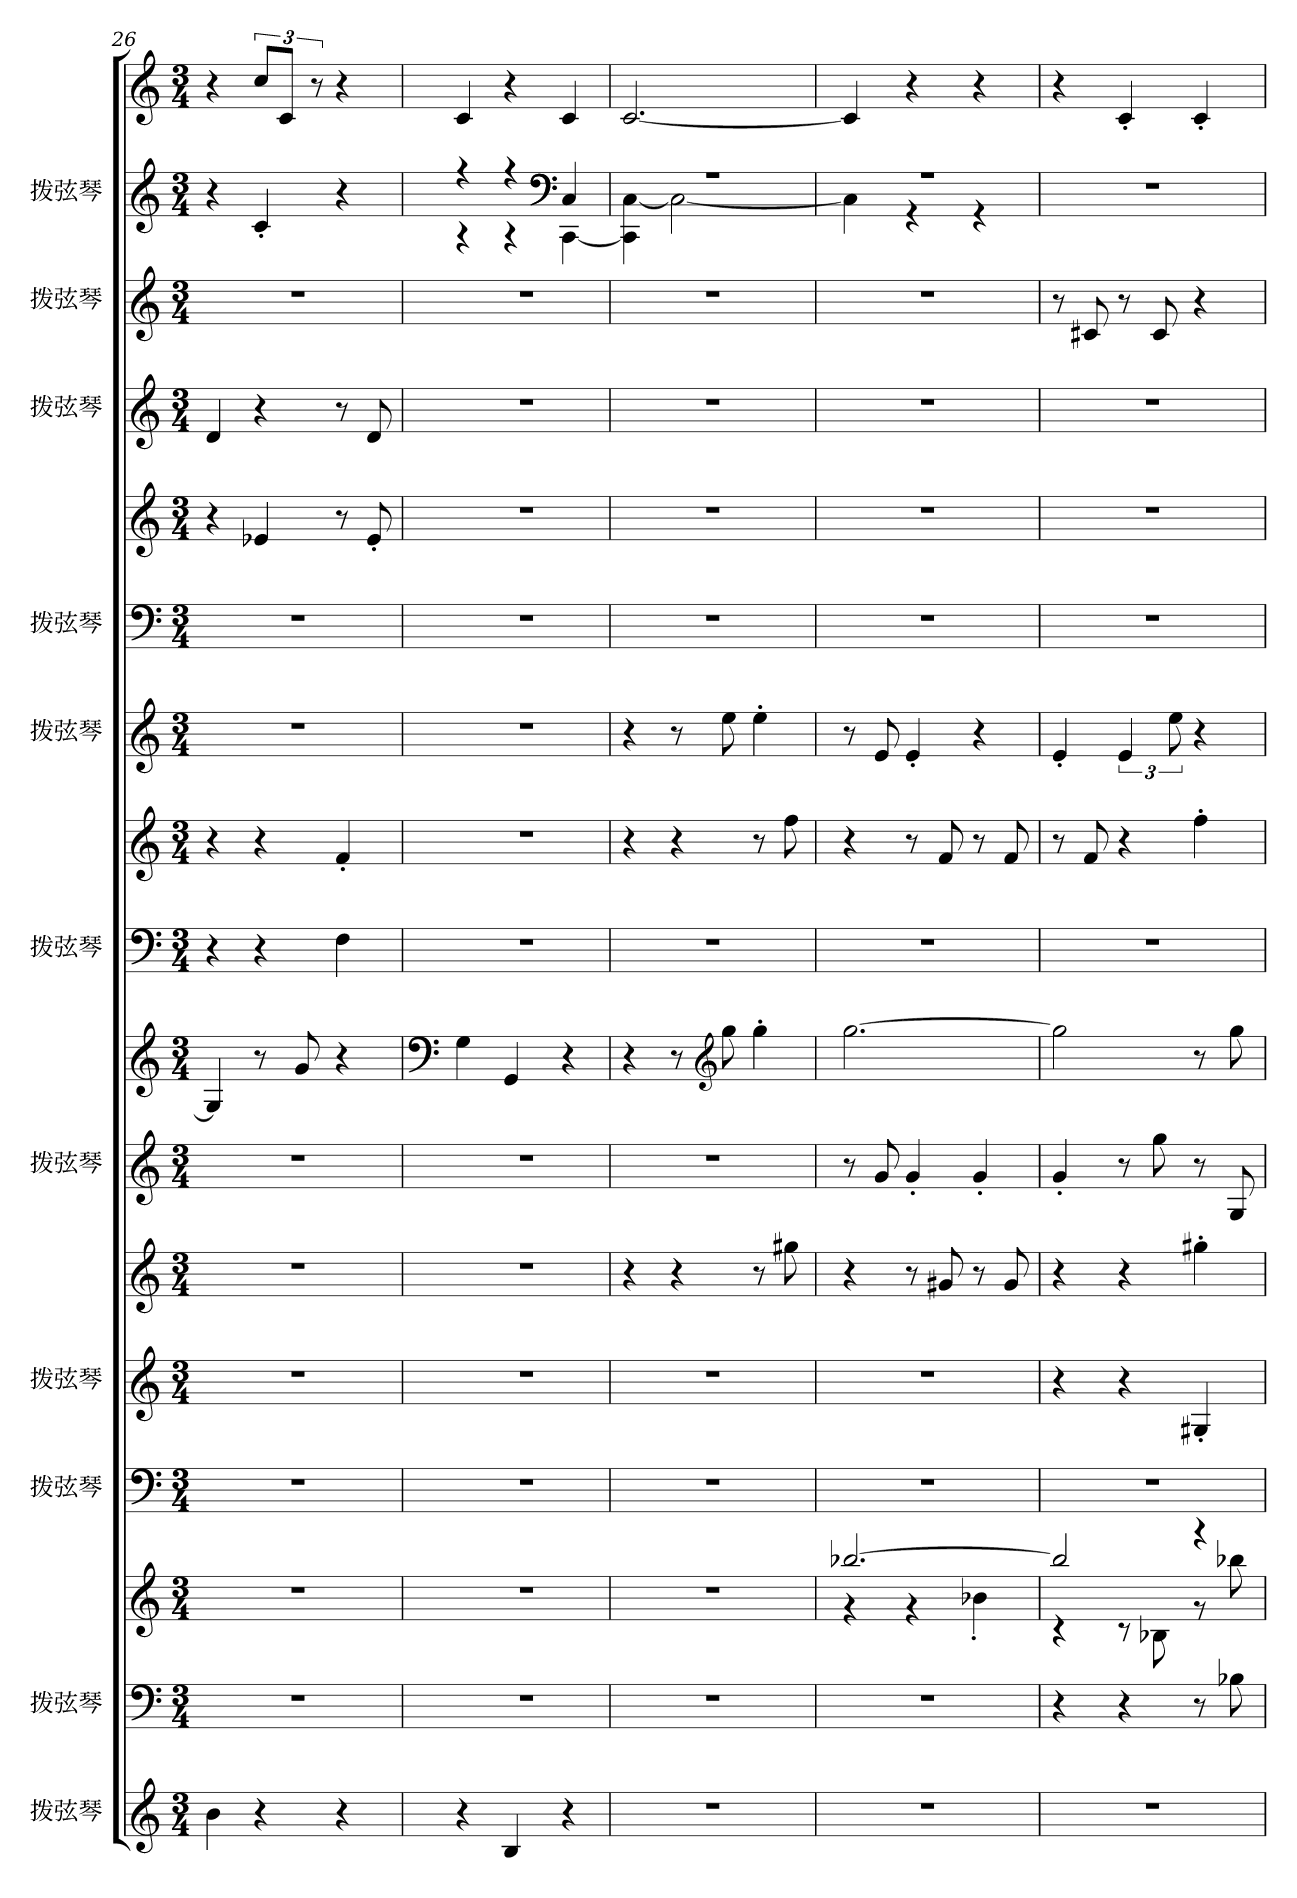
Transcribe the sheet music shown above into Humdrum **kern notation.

**kern	**kern	**kern	**kern	**kern	**kern	**kern	**kern	**kern	**kern	**kern	**kern	**kern	**kern	**kern	**kern	**kern
*part11	*part10	*part10	*part9	*part8	*part8	*part7	*part7	*part6	*part6	*part5	*part4	*part4	*part3	*part2	*part1	*part1
*staff17	*staff16	*staff15	*staff14	*staff13	*staff12	*staff11	*staff10	*staff9	*staff8	*staff7	*staff6	*staff5	*staff4	*staff3	*staff2	*staff1
*I"拨弦琴	*I"拨弦琴	*	*I"拨弦琴	*I"拨弦琴	*	*I"拨弦琴	*	*I"拨弦琴	*	*I"拨弦琴	*I"拨弦琴	*	*I"拨弦琴	*I"拨弦琴	*I"拨弦琴	*
!!LO:PB:g=z
*clefG2	*clefF4	*clefG2	*clefF4	*clefG2	*clefG2	*clefG2	*clefG2	*clefF4	*clefG2	*clefG2	*clefF4	*clefG2	*clefG2	*clefG2	*clefG2	*clefG2
*k[]	*k[]	*k[]	*k[]	*k[]	*k[]	*k[]	*k[]	*k[]	*k[]	*k[]	*k[]	*k[]	*k[]	*k[]	*k[]	*k[]
*M3/4	*M3/4	*M3/4	*M3/4	*M3/4	*M3/4	*M3/4	*M3/4	*M3/4	*M3/4	*M3/4	*M3/4	*M3/4	*M3/4	*M3/4	*M3/4	*M3/4
=26	=26	=26	=26	=26	=26	=26	=26	=26	=26	=26	=26	=26	=26	=26	=26	=26
4b\	2.r	2.r	2.r	2.r	2.r	2.r	4G/]	4r	4r	2.r	2.r	4r	4d/	2.r	4r	4r
4r	.	.	.	.	.	.	8r	4r	4r	.	.	4e-X/	4r	.	4c'/	12cc/L
.	.	.	.	.	.	.	.	.	.	.	.	.	.	.	.	12c/J
.	.	.	.	.	.	.	8g/	.	.	.	.	.	.	.	.	.
.	.	.	.	.	.	.	.	.	.	.	.	.	.	.	.	12r
4r	.	.	.	.	.	.	4r	4F\	4f'/	.	.	8r	8r	.	4r	4r
.	.	.	.	.	.	.	.	.	.	.	.	8e-'/	8d/	.	.	.
=27	=27	=27	=27	=27	=27	=27	=27	=27	=27	=27	=27	=27	=27	=27	=27	=27
*	*	*	*	*	*	*	*clefF4	*	*	*	*	*	*	*	*	*
*	*	*	*	*	*	*	*	*	*	*	*	*	*	*	*^	*
4r	2.r	2.r	2.r	2.r	2.r	2.r	4G\	2.r	2.r	2.r	2.r	2.r	2.r	2.r	4r	4r	4c/
4B/	.	.	.	.	.	.	4GG/	.	.	.	.	.	.	.	4r	4r	4r
*	*	*	*	*	*	*	*	*	*	*	*	*	*	*	*clefF4	*	*
4r	.	.	.	.	.	.	4r	.	.	.	.	.	.	.	4C/	[4CC\	4c/
=28	=28	=28	=28	=28	=28	=28	=28	=28	=28	=28	=28	=28	=28	=28	=28	=28	=28
2.r	2.r	2.r	2.r	2.r	4r	2.r	4r	2.r	4r	4r	2.r	2.r	2.r	2.r	2.r	4CC\] [4C\	[2.c/
.	.	.	.	.	4r	.	8r	.	4r	8r	.	.	.	.	.	2C\_	.
*	*	*	*	*	*	*	*clefG2	*	*	*	*	*	*	*	*	*	*
.	.	.	.	.	.	.	8gg\	.	.	8ee\	.	.	.	.	.	.	.
.	.	.	.	.	8r	.	4gg'\	.	8r	4ee'\	.	.	.	.	.	.	.
.	.	.	.	.	8gg#X\	.	.	.	8ff\	.	.	.	.	.	.	.	.
=29	=29	=29	=29	=29	=29	=29	=29	=29	=29	=29	=29	=29	=29	=29	=29	=29	=29
*	*	*^	*	*	*	*	*	*	*	*	*	*	*	*	*	*	*
2.r	2.r	[2.bb-X/	4r	2.r	2.r	4r	8r	[2.gg\	2.r	4r	8r	2.r	2.r	2.r	2.r	2.r	4C\]	4c/]
.	.	.	.	.	.	.	8g/	.	.	.	8e/	.	.	.	.	.	.	.
.	.	.	4r	.	.	8r	4g'/	.	.	8r	4e'/	.	.	.	.	.	4r	4r
.	.	.	.	.	.	8g#X/	.	.	.	8f/	.	.	.	.	.	.	.	.
.	.	.	4b-X'\	.	.	8r	4g'/	.	.	8r	4r	.	.	.	.	.	4r	4r
.	.	.	.	.	.	8g#/	.	.	.	8f/	.	.	.	.	.	.	.	.
*	*	*	*	*	*	*	*	*	*	*	*	*	*	*	*	*v	*v	*
=30	=30	=30	=30	=30	=30	=30	=30	=30	=30	=30	=30	=30	=30	=30	=30	=30	=30
2.r	4r	2bb-/]	4r	2.r	4r	4r	4g'/	2gg\]	2.r	8r	4e'/	2.r	2.r	2.r	8r	2.r	4r
.	.	.	.	.	.	.	.	.	.	8f/	.	.	.	.	8c#X/	.	.
.	4r	.	8r	.	4r	4r	8r	.	.	4r	6e/	.	.	.	8r	.	4c'/
.	.	.	8B-X\	.	.	.	8gg\	.	.	.	.	.	.	.	8c#/	.	.
.	.	.	.	.	.	.	.	.	.	.	12ee\	.	.	.	.	.	.
.	8r	4r	8r	.	4G#X'/	4gg#X'\	8r	8r	.	4ff'\	4r	.	.	.	4r	.	4c'/
.	8B-X\	.	8bb-X\	.	.	.	8G/	8gg\	.	.	.	.	.	.	.	.	.
*	*	*v	*v	*	*	*	*	*	*	*	*	*	*	*	*	*	*
=	=	=	=	=	=	=	=	=	=	=	=	=	=	=	=	=
*-	*-	*-	*-	*-	*-	*-	*-	*-	*-	*-	*-	*-	*-	*-	*-	*-
